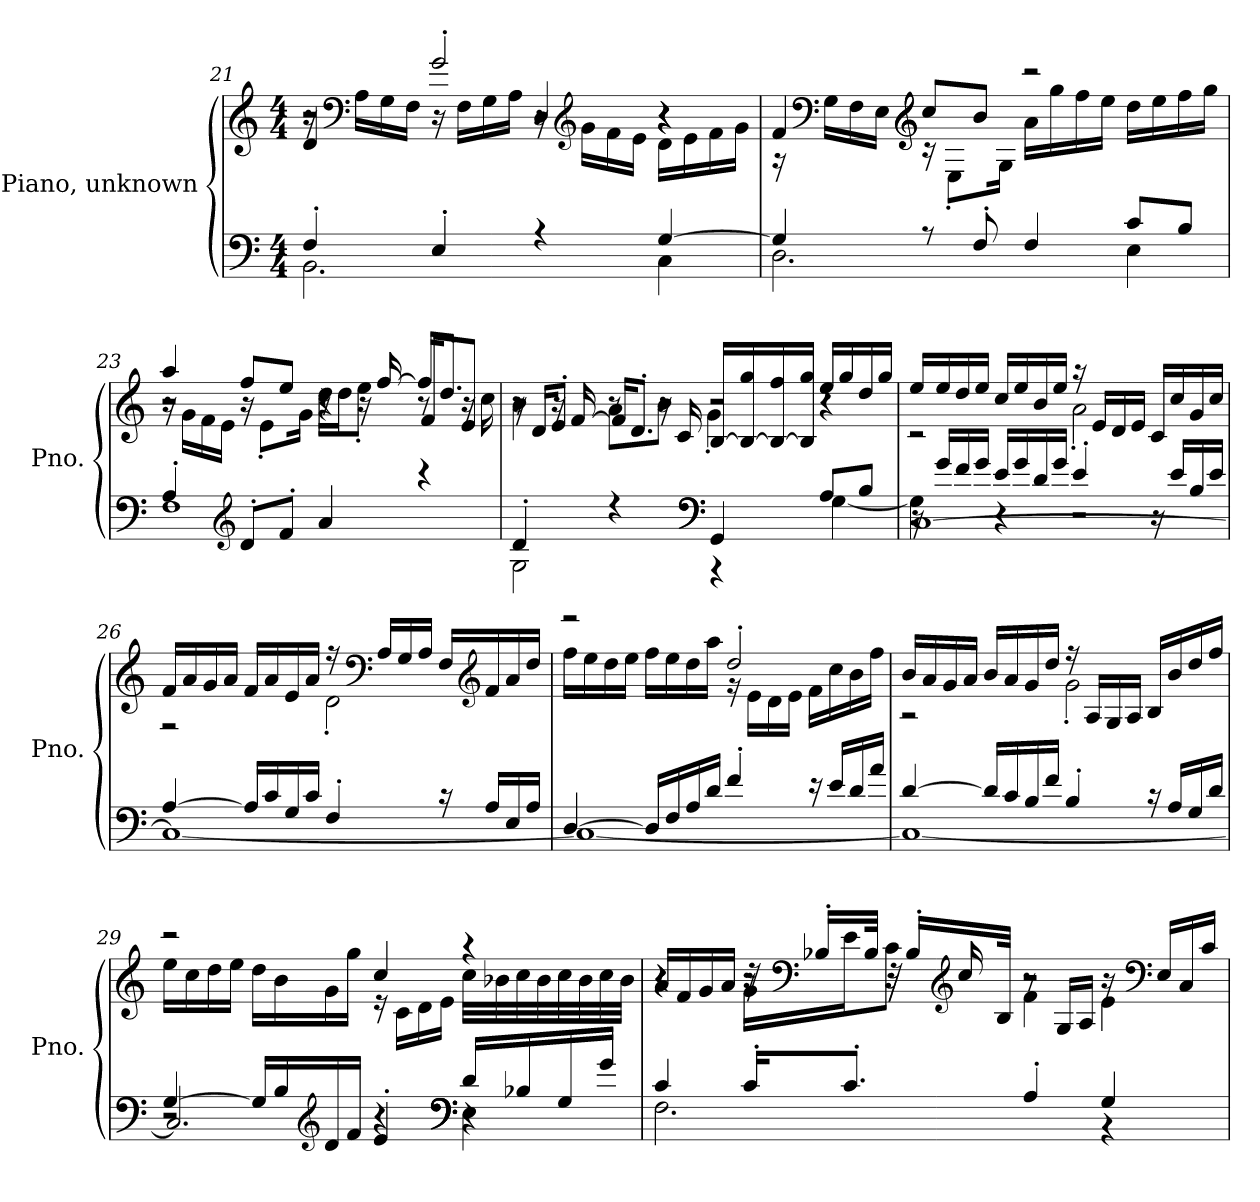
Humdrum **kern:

**kern	**kern
*part1	*part1
*staff2	*staff1
*I"Piano, unknown	*
*I'Pno.	*
*clefF4	*clefG2
*k[]	*k[]
*M4/4	*M4/4
=21	=21
*^	*^
*	*	*	*^
4F'/	2.BB\	4d/	16r	2r
*	*	*clefF4	*	*
.	.	.	16A\LL	.
.	.	.	16G\	.
.	.	.	16F\JJ	.
4E'/	.	2g'/	16r	.
.	.	.	16F\LL	.
.	.	.	16G\	.
.	.	.	16A\JJ	.
4r	.	.	16r	4D/
*	*	*clefG2	*	*
.	.	.	16g\LL	.
.	.	.	16f\	.
.	.	.	16e\JJ	.
[4G/	4C\	4r	16d\LL	4r
.	.	.	16e\	.
.	.	.	16f\	.
.	.	.	16g\JJ	.
*	*	*	*v	*v
!!LO:LB:g=z
=22	=22	=22	=22
4G/]	2.D\	4f/	16r
*	*	*clefF4	*
.	.	.	16G\LL
.	.	.	16F\
.	.	.	16E\JJ
*	*	*clefG2	*
8r	.	8cc/L	16r
.	.	.	8E'\L
8F'/	.	8b/J	.
.	.	.	16G\Jk
4F/	.	2r	16a\LL
.	.	.	16gg\
.	.	.	16ff\
.	.	.	16ee\JJ
8c/L	4E\	.	16dd\LL
.	.	.	16ee\
8B/J	.	.	16ff\
.	.	.	16gg\JJ
=23	=23	=23	=23
*	*	*	*^
4A'/	1F	4aa/	16r	2r
.	.	.	16g\LL	.
.	.	.	16f\	.
.	.	.	16e\JJ	.
*clefG2	*	*	*	*
8d'/L	.	8ff/L	16r	.
.	.	.	8e'\L	.
8f'/J	.	8ee/J	.	.
.	.	.	16g\Jk	.
4a/	.	8r	16dd\LL	4r
.	.	.	16dd\J	.
.	.	16r	8ee'\J	.
.	.	[16ff/	.	.
4r	.	16ff/KL]	8r	8f/L
.	.	8.dd'/J	.	.
.	.	.	16r	8e/J
.	.	.	16cc\	.
!!LO:LB:g=z	!!	!!
=24	=24	=24	=24	=24
4d'/	2G\	16r	4b\	8r
.	.	16d/KL	.	.
.	.	8e'/J	.	16r
.	.	.	.	[16f/
4r	.	8r	8a\L	16f/KL]
.	.	.	.	8.d'/J
.	.	16r	8b\J	.
.	.	16c/	.	.
*clefF4	*	*	*	*
4GG/	4r	[16B/LL	4g'\	2r
.	.	16B/_ 16gg/	.	.
.	.	16B/_ 16ff/	.	.
.	.	16B/] 16gg/JJ	.	.
8A/L	[4G\	16ee/LL	4r	.
.	.	16gg/	.	.
8B/J	.	16dd/	.	.
.	.	16gg/JJ	.	.
*	*	*	*v	*v
=25	=25	=25	=25
*	*^	*	*
16r	4G\]	[1C	16ee/LL	2r
16g/LL	.	.	16ee/	.
16f/	.	.	16dd/	.
16g/JJ	.	.	16ee/JJ	.
16e/LL	4r	.	16cc/LL	.
16g/	.	.	16ee/	.
16d/	.	.	16b/	.
16g/JJ	.	.	16ee/JJ	.
4e'/	2r	.	16r	2a'\
.	.	.	16e/LL	.
.	.	.	16d/	.
.	.	.	16e/JJ	.
16r	.	.	16c/LL	.
16e/LL	.	.	16cc/	.
16B/	.	.	16g/	.
16e/JJ	.	.	16cc/JJ	.
*	*v	*v	*	*
!!LO:LB:g=z	!!
=26	=26	=26	=26
[4A/	1C_	16f/LL	2r
.	.	16a/	.
.	.	16g/	.
.	.	16a/JJ	.
16A/LL]	.	16f/LL	.
16c/	.	16a/	.
16G/	.	16e/	.
16c/JJ	.	16a/JJ	.
4F'/	.	16r	2d'\
*	*	*clefF4	*
.	.	16A/LL	.
.	.	16G/	.
.	.	16A/JJ	.
16r	.	16F/LL	.
*	*	*clefG2	*
16A/LL	.	16f/	.
16E/	.	16a/	.
16A/JJ	.	16dd/JJ	.
=27	=27	=27	=27
[4D/	1C_	2r	16ff\LL
.	.	.	16ee\
.	.	.	16dd\
.	.	.	16ee\JJ
16D/LL]	.	.	16ff\LL
16F/	.	.	16ee\
16A/	.	.	16dd\
16d/JJ	.	.	16aa\JJ
4f'/	.	2dd'/	16r
.	.	.	16e\LL
.	.	.	16d\
.	.	.	16e\JJ
16r	.	.	16f\LL
16e/LL	.	.	16cc\
16d/	.	.	16b\
16a/JJ	.	.	16ff\JJ
!!LO:LB:g=z	!!
=28	=28	=28	=28
[4d/	1C_	16b/LL	2r
.	.	16a/	.
.	.	16g/	.
.	.	16a/JJ	.
16d/LL]	.	16b/LL	.
16c/	.	16a/	.
16B/	.	16g/	.
16f/JJ	.	16dd/JJ	.
4B'/	.	16r	2g'\
.	.	16A/LL	.
.	.	16G/	.
.	.	16A/JJ	.
16r	.	16B/LL	.
16A/LL	.	16b/	.
16G/	.	16dd/	.
16d/JJ	.	16ff/JJ	.
=29	=29	=29	=29
*	*^	*	*
[4G/	2r	2.C/]	2r	16ee\LL
.	.	.	.	16cc\
.	.	.	.	16dd\
.	.	.	.	16ee\JJ
16G/LL]	.	.	.	16dd\LL
16B/	.	.	.	16b\
*clefG2	*	*	*	*
16d/	.	.	.	16g\
16f/JJ	.	.	.	16gg\JJ
4e'/	4r	.	4cc/	16r
.	.	.	.	16c\LL
.	.	.	.	16d\
.	.	.	.	16e\JJ
*clefF4	*	*	*	*
16d/LL	4E\	4r	4r	32cc\LLL
.	.	.	.	32b-X\
16B-X/	.	.	.	32cc\
.	.	.	.	32b-\
16G/	.	.	.	32cc\
.	.	.	.	32b-\
16g/JJ	.	.	.	32cc\
.	.	.	.	32b-\JJJ
*	*v	*v	*	*
!!LO:LB:g=z
=30	=30	=30	=30
*	*	*	*^
4c/	2.F\	4r	4r	16a/LL
.	.	.	.	16f/
.	.	.	.	16g/
.	.	.	.	16a/JJ
16c'/KL	.	8r	16g\LL	32r
*	*	*clefF4	*	*
.	.	.	.	16B-X'/LL
8.c'/J	.	.	16e\J	.
.	.	.	.	32B-/JJk
.	.	16r	8c\J	32r
.	.	.	.	16B-'/LL
*	*	*clefG2	*	*
.	.	16cc/	.	.
.	.	.	.	32B-/JJk
4A'/	.	2r	4f\	8r
.	.	.	.	16G/LL
.	.	.	.	16A/JJ
4G/	4r	.	4e\	16r
*	*	*clefF4	*	*
.	.	.	.	16E/LL
.	.	.	.	16C/
.	.	.	.	16c/JJ
*v	*v	*	*	*
*	*v	*v	*v
=	=
*-	*-
